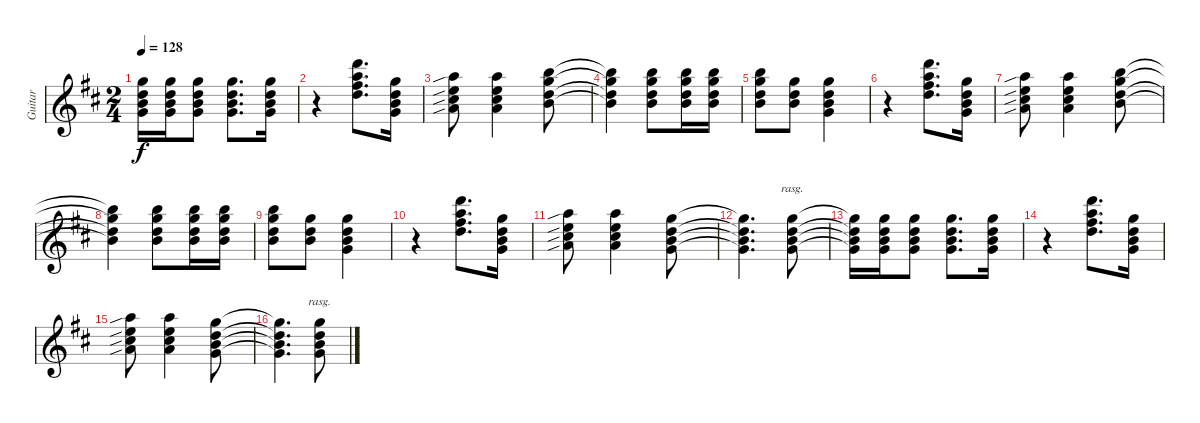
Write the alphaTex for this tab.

\track ("Guitar" "Guitar") {instrument acousticguitarsteel}
\staff {score}
\tuning (E4 B3 G3 D3 A2 E2) {hide}
\ts (2 4)
\tempo 128
\clef g2
\ks d
(3.1{t} 0.2{t} 0.3{t} 12.4{t}).16{dy f} (3.1 3.2 4.3 5.4).16 (3.1 0.2 0.3 12.4).8 (3.1 0.2 0.3 12.4).8{d} (3.1 0.2 0.3 12.4).16 |
r.4 (2.1 3.2 14.3 24.4).8{d} (3.1 0.2 0.3 12.4).16 |
(0.1{sib} 2.2{sib} 2.3{sib} 19.4{sib}).8 (0.1 2.2 2.3 19.4).4 (3.1 0.2 7.3 21.4).8 |
(3.1{t} 0.2{t} 7.3{t} 21.4{t}).4 (7.1 8.2 7.3 9.4).8 (7.1 8.2 7.3 9.4).16 (3.1 0.2 7.3 21.4).16 |
(7.1 8.2 7.3 9.4).8 (3.1 3.2 4.3).8 (3.1 0.2 0.3 12.4).4 |
r.4 (2.1 3.2 14.3 24.4).8{d} (3.1 0.2 0.3 12.4).16 |
(0.1{sib} 2.2{sib} 2.3{sib} 19.4{sib}).8 (0.1 2.2 2.3 19.4).4 (3.1 0.2 7.3 21.4).8 |
(3.1{t} 0.2{t} 7.3{t} 21.4{t}).4 (7.1 8.2 7.3 9.4).8 (7.1 8.2 7.3 9.4).16 (3.1 0.2 7.3 21.4).16 |
(7.1 8.2 7.3 9.4).8 (3.1 3.2 4.3).8 (3.1 0.2 0.3 12.4).4 |
r.4 (2.1 3.2 14.3 24.4).8{d} (3.1 0.2 0.3 12.4).16 |
(0.1{sib} 2.2{sib} 2.3{sib} 19.4{sib}).8 (0.1 2.2 2.3 19.4).4 (3.1 0.2 0.3 12.4).8 |
(3.1{t} 0.2{t} 0.3{t} 12.4{t}).4{d} (3.1 0.2 0.3 12.4).8{bu 240 rasg ii} |
(3.1{t} 0.2{t} 0.3{t} 12.4{t}).16 (3.1 3.2 4.3 5.4).16 (3.1 0.2 0.3 12.4).8 (3.1 0.2 0.3 12.4).8{d} (3.1 0.2 0.3 12.4).16 |
r.4 (2.1 3.2 14.3 24.4).8{d} (3.1 0.2 0.3 12.4).16 |
(0.1{sib} 2.2{sib} 2.3{sib} 19.4{sib}).8 (0.1 2.2 2.3 19.4).4 (3.1 0.2 0.3 12.4).8 |
(3.1{t} 0.2{t} 0.3{t} 12.4{t}).4{d} (3.1 0.2 0.3 12.4).8{bu 240 rasg ii}
